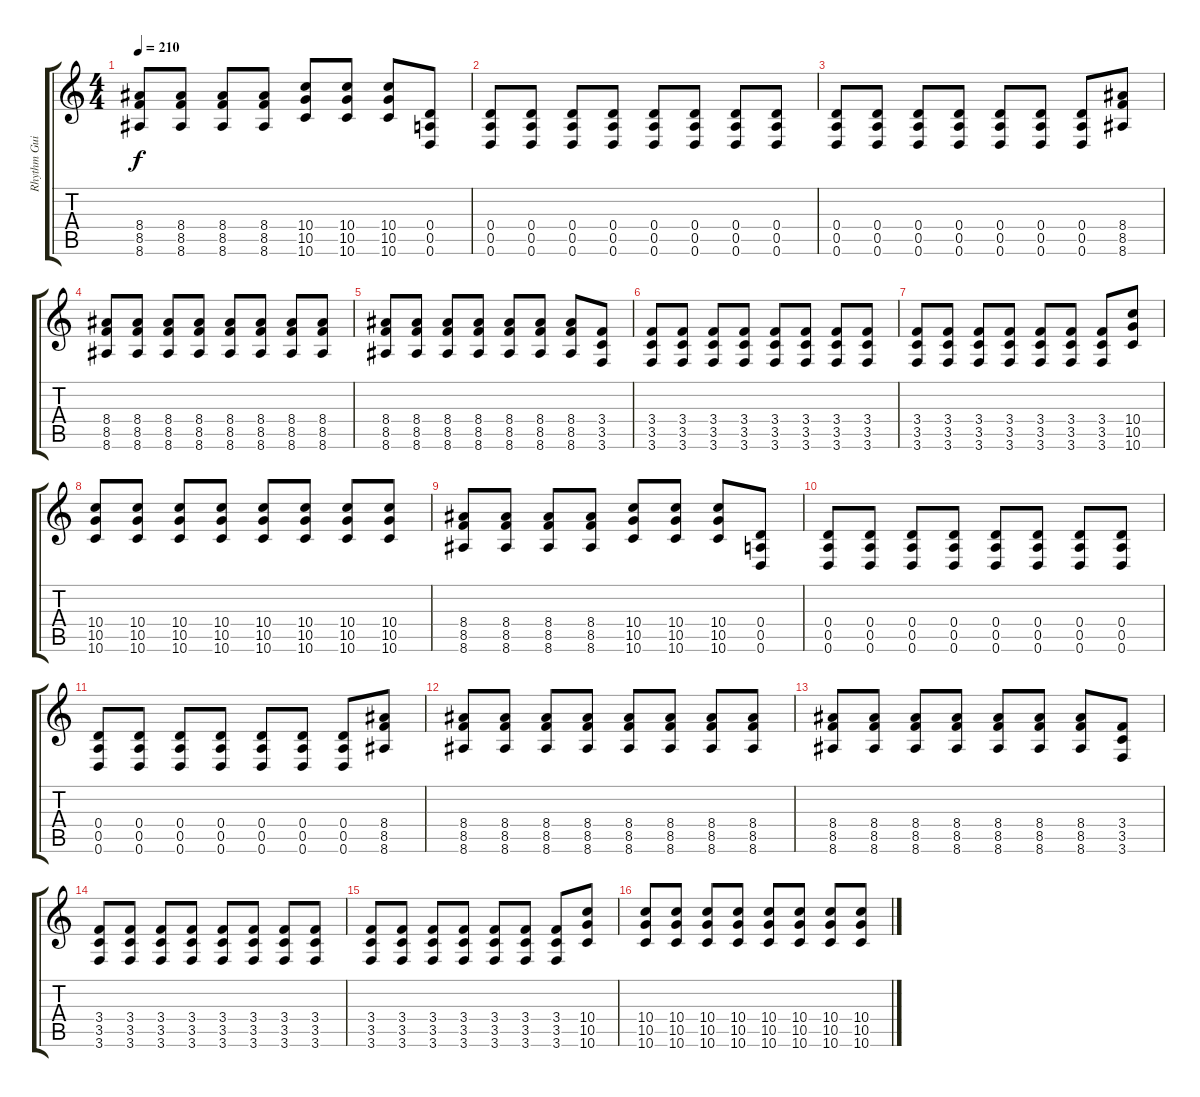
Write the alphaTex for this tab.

\track ("Rhythm Guitar" "Rhythm Gui") {instrument overdrivenguitar}
\staff {score tabs}
\tuning (E4 B3 G3 D3 A2 D2) {hide}
\ts (4 4)
\tempo 210
\clef g2
\ks c
(8.4 8.5 8.6).8{dy f} (8.4 8.5 8.6).8 (8.4 8.5 8.6).8 (8.4 8.5 8.6).8 (10.4 10.5 10.6).8 (10.4 10.5 10.6).8 (10.4 10.5 10.6).8 (0.4 0.5 0.6).8 |
(0.4 0.5 0.6).8 (0.4 0.5 0.6).8 (0.4 0.5 0.6).8 (0.4 0.5 0.6).8 (0.4 0.5 0.6).8 (0.4 0.5 0.6).8 (0.4 0.5 0.6).8 (0.4 0.5 0.6).8 |
(0.4 0.5 0.6).8 (0.4 0.5 0.6).8 (0.4 0.5 0.6).8 (0.4 0.5 0.6).8 (0.4 0.5 0.6).8 (0.4 0.5 0.6).8 (0.4 0.5 0.6).8 (8.4 8.5 8.6).8 |
(8.4 8.5 8.6).8 (8.4 8.5 8.6).8 (8.4 8.5 8.6).8 (8.4 8.5 8.6).8 (8.4 8.5 8.6).8 (8.4 8.5 8.6).8 (8.4 8.5 8.6).8 (8.4 8.5 8.6).8 |
(8.4 8.5 8.6).8 (8.4 8.5 8.6).8 (8.4 8.5 8.6).8 (8.4 8.5 8.6).8 (8.4 8.5 8.6).8 (8.4 8.5 8.6).8 (8.4 8.5 8.6).8 (3.4 3.5 3.6).8 |
(3.4 3.5 3.6).8 (3.4 3.5 3.6).8 (3.4 3.5 3.6).8 (3.4 3.5 3.6).8 (3.4 3.5 3.6).8 (3.4 3.5 3.6).8 (3.4 3.5 3.6).8 (3.4 3.5 3.6).8 |
(3.4 3.5 3.6).8 (3.4 3.5 3.6).8 (3.4 3.5 3.6).8 (3.4 3.5 3.6).8 (3.4 3.5 3.6).8 (3.4 3.5 3.6).8 (3.4 3.5 3.6).8 (10.4 10.5 10.6).8 |
(10.4 10.5 10.6).8 (10.4 10.5 10.6).8 (10.4 10.5 10.6).8 (10.4 10.5 10.6).8 (10.4 10.5 10.6).8 (10.4 10.5 10.6).8 (10.4 10.5 10.6).8 (10.4 10.5 10.6).8 |
(8.4 8.5 8.6).8 (8.4 8.5 8.6).8 (8.4 8.5 8.6).8 (8.4 8.5 8.6).8 (10.4 10.5 10.6).8 (10.4 10.5 10.6).8 (10.4 10.5 10.6).8 (0.4 0.5 0.6).8 |
(0.4 0.5 0.6).8 (0.4 0.5 0.6).8 (0.4 0.5 0.6).8 (0.4 0.5 0.6).8 (0.4 0.5 0.6).8 (0.4 0.5 0.6).8 (0.4 0.5 0.6).8 (0.4 0.5 0.6).8 |
(0.4 0.5 0.6).8 (0.4 0.5 0.6).8 (0.4 0.5 0.6).8 (0.4 0.5 0.6).8 (0.4 0.5 0.6).8 (0.4 0.5 0.6).8 (0.4 0.5 0.6).8 (8.4 8.5 8.6).8 |
(8.4 8.5 8.6).8 (8.4 8.5 8.6).8 (8.4 8.5 8.6).8 (8.4 8.5 8.6).8 (8.4 8.5 8.6).8 (8.4 8.5 8.6).8 (8.4 8.5 8.6).8 (8.4 8.5 8.6).8 |
(8.4 8.5 8.6).8 (8.4 8.5 8.6).8 (8.4 8.5 8.6).8 (8.4 8.5 8.6).8 (8.4 8.5 8.6).8 (8.4 8.5 8.6).8 (8.4 8.5 8.6).8 (3.4 3.5 3.6).8 |
(3.4 3.5 3.6).8 (3.4 3.5 3.6).8 (3.4 3.5 3.6).8 (3.4 3.5 3.6).8 (3.4 3.5 3.6).8 (3.4 3.5 3.6).8 (3.4 3.5 3.6).8 (3.4 3.5 3.6).8 |
(3.4 3.5 3.6).8 (3.4 3.5 3.6).8 (3.4 3.5 3.6).8 (3.4 3.5 3.6).8 (3.4 3.5 3.6).8 (3.4 3.5 3.6).8 (3.4 3.5 3.6).8 (10.4 10.5 10.6).8 |
(10.4 10.5 10.6).8 (10.4 10.5 10.6).8 (10.4 10.5 10.6).8 (10.4 10.5 10.6).8 (10.4 10.5 10.6).8 (10.4 10.5 10.6).8 (10.4 10.5 10.6).8 (10.4 10.5 10.6).8
